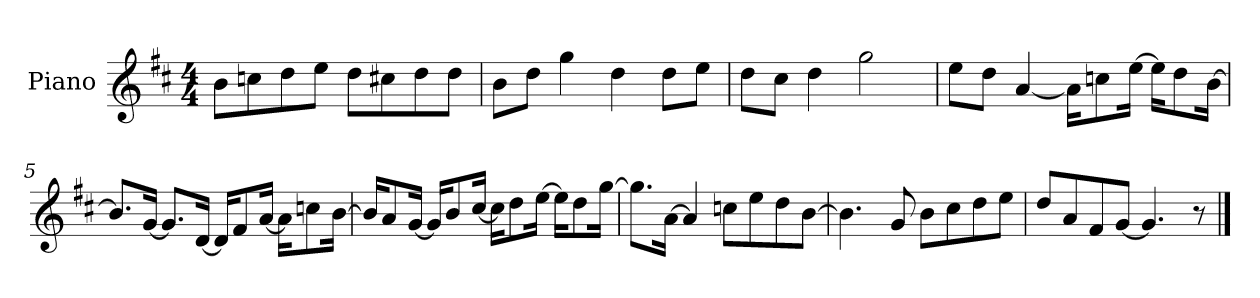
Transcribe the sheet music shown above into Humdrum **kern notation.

**kern
*part1
*staff1
*I"Piano
*I'P-no
*clefG2
*k[f#c#]
*M4/4
*MM90
=1
8b\L
8ccn\
8dd\
8ee\J
8dd\L
8cc#X\
8dd\
8dd\J
=2
8b\L
8dd\J
4gg\
4dd\
8dd\L
8ee\J
=3
8dd\L
8cc#\J
4dd\
2gg\
=4
8ee\L
8dd\J
[4a/
16a\KL]
8ccn\
[16ee\Jk
16ee\KL]
8dd\
[16b\Jk
!!LO:LB:g=z
=5
8.b/L]
[16g/Jk
8.g/L]
[16d/Jk
16d/KL]
8f#/
[16a/Jk
16a\KL]
8ccn\
[16b\Jk
=6
16b/KL]
8a/
[16g/Jk
16g/KL]
8b/
[16cc#/Jk
16cc#\KL]
8dd\
[16ee\Jk
16ee\KL]
8dd\
[16gg\Jk
=7
8.gg\L]
[16a\Jk
4a/]
8ccn\L
8ee\
8dd\
[8b\J
=8
4.b\]
8g/
8b\L
8cc#\
8dd\
8ee\J
!!LO:LB:g=z
=9
8dd/L
8a/
8f#/
[8g/J
4.g/]
8r
==
*-
